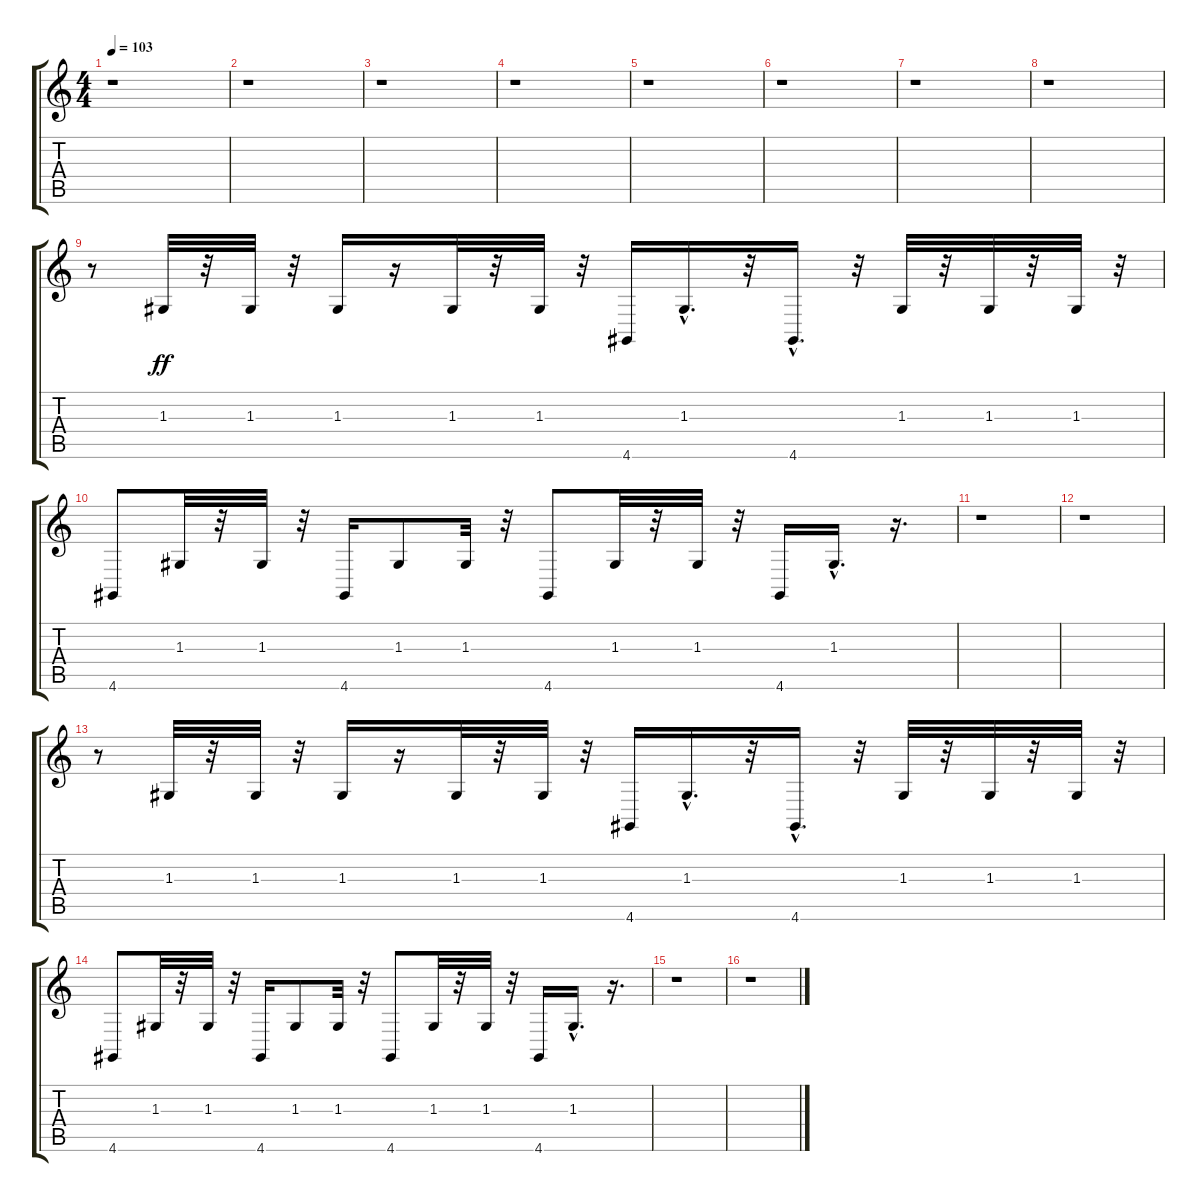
\track "" {instrument lead5charang}
\staff {score tabs}
\tuning (E4 B3 G3 D3 A2 E2) {hide}
\ts (4 4)
\tempo 103
\clef g2
\ks c
r.1{dy ff} |
r.1 |
r.1 |
r.1 |
r.1 |
r.1 |
r.1 |
r.1 |
r.8 1.3.32 r.32 1.3.32 r.32 1.3.16 r.16 1.3.32 r.32 1.3.32 r.32 4.6.16 1.3{hac}.16{d} r.32 4.6{hac}.16{d} r.32 1.3.32 r.32 1.3.32 r.32 1.3.32 r.32 |
4.6.8 1.3.32 r.32 1.3.32 r.32 4.6.16 1.3.8 1.3.32 r.32 4.6.8 1.3.32 r.32 1.3.32 r.32 4.6.16 1.3{hac}.16{d} r.16{d} |
r.1 |
r.1 |
r.8 1.3.32 r.32 1.3.32 r.32 1.3.16 r.16 1.3.32 r.32 1.3.32 r.32 4.6.16 1.3{hac}.16{d} r.32 4.6{hac}.16{d} r.32 1.3.32 r.32 1.3.32 r.32 1.3.32 r.32 |
4.6.8 1.3.32 r.32 1.3.32 r.32 4.6.16 1.3.8 1.3.32 r.32 4.6.8 1.3.32 r.32 1.3.32 r.32 4.6.16 1.3{hac}.16{d} r.16{d} |
r.1 |
r.1
